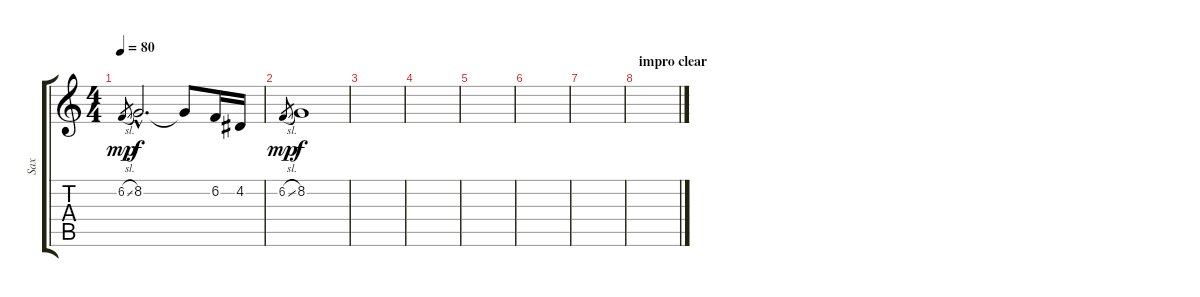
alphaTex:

\track ("Sax" "Sax") {instrument altosax}
\staff {score tabs}
\tuning (E4 B3 G3 D3 A2 E2) {hide}
\ts (4 4)
\tempo 80
\clef g2
\ks c
6.2{sl}.8{gr dy mp} 8.2{hac}.2{d dy f} 8.2{t}.8 6.2.16 4.2.16 |
6.2{sl}.8{gr dy mp} 8.2.1{dy f} |
|
|
|
|
|
\section ("" "impro clear")
